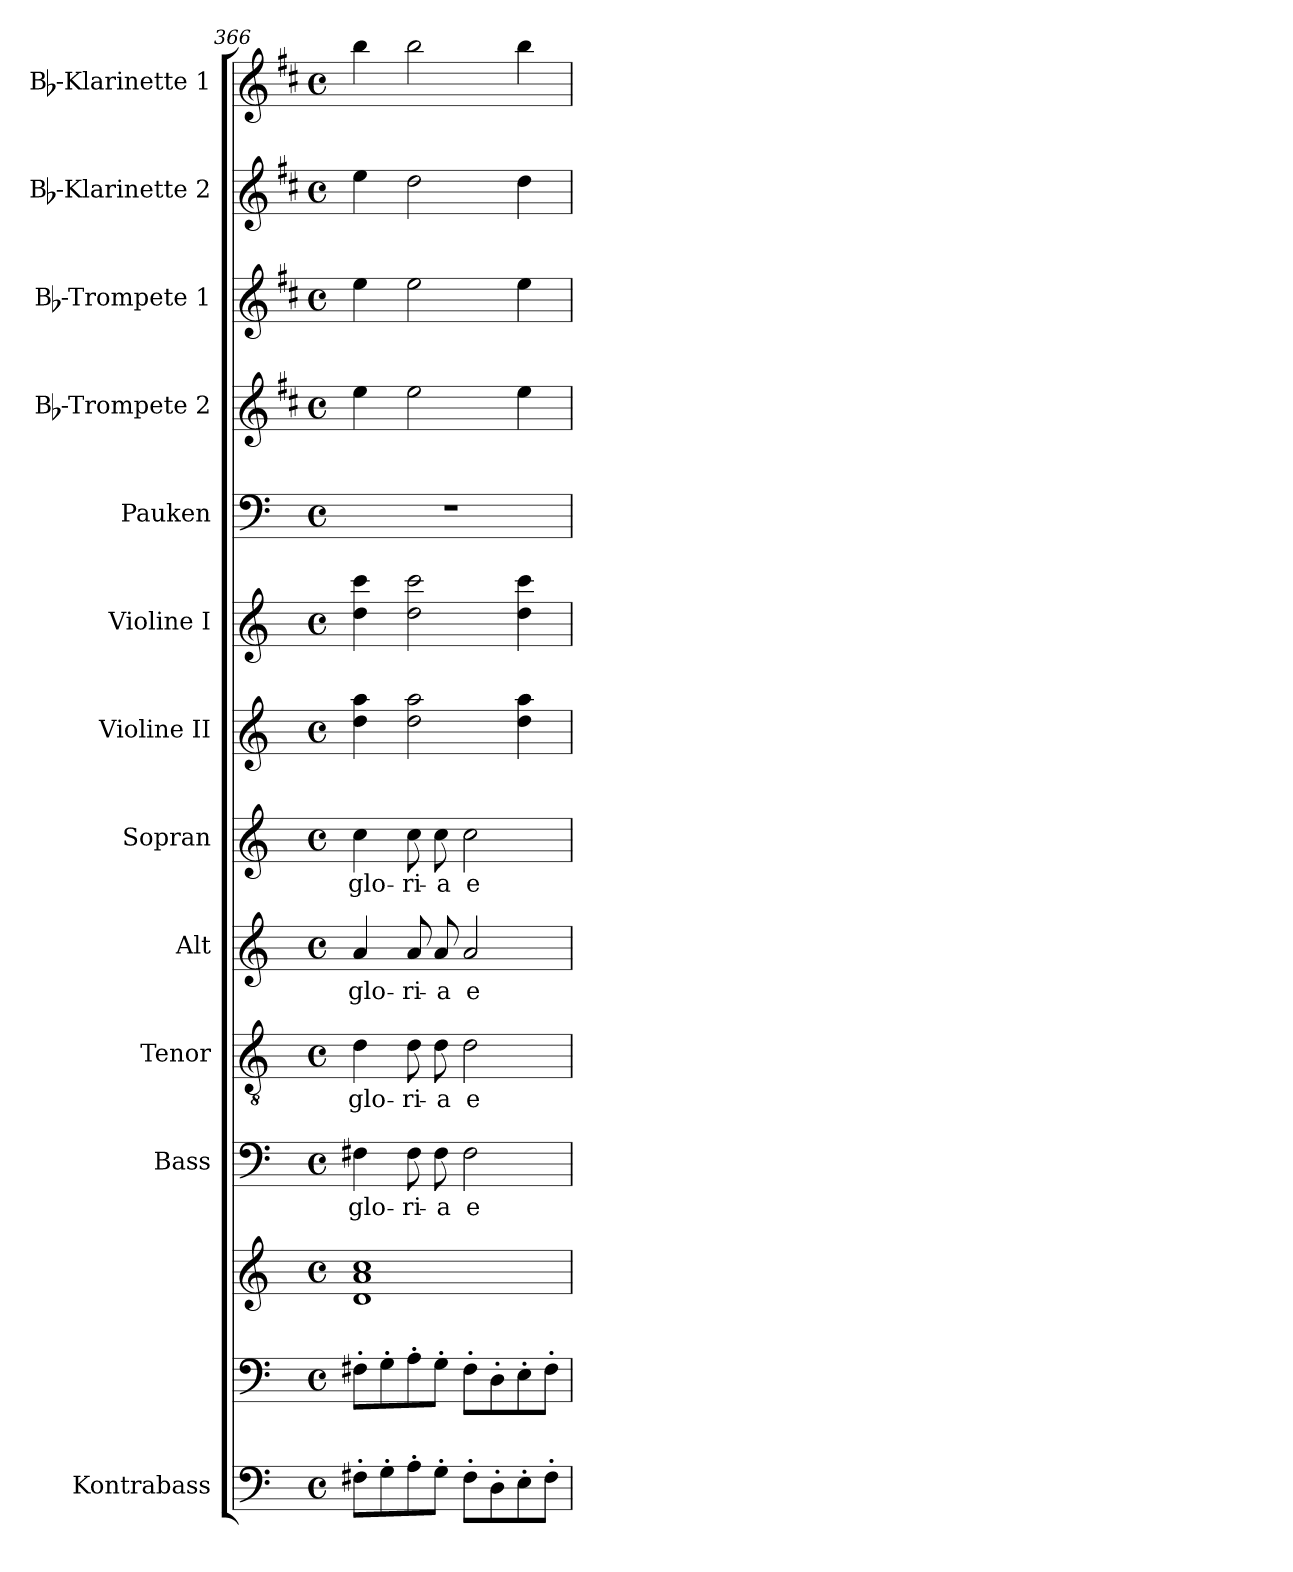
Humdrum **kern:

**kern	**kern	**kern	**kern	**text	**kern	**text	**kern	**text	**kern	**text	**kern	**kern	**kern	**kern	**kern	**kern	**kern
*part13	*part12	*part12	*part11	*part11	*part10	*part10	*part9	*part9	*part8	*part8	*part7	*part6	*part5	*part4	*part3	*part2	*part1
*staff14	*staff13	*staff12	*staff11	*staff11	*staff10	*staff10	*staff9	*staff9	*staff8	*staff8	*staff7	*staff6	*staff5	*staff4	*staff3	*staff2	*staff1
*I"Kontrabass	*	*	*I"Bass	*	*I"Tenor	*	*I"Alt	*	*I"Sopran	*	*I"Violine II	*I"Violine I	*I"Pauken	*I"Bb-Trompete 2	*I"Bb-Trompete 1	*I"Bb-Klarinette 2	*I"Bb-Klarinette 1
*I'Kb.	*	*	*I'B.	*	*I'T.	*	*I'A.	*	*I'S.	*	*I'Vl. II	*I'Vl. I	*I'Pk.	*I'Bb Trp. 2	*I'Bb Trp. 1	*I'Bb Kl. 2	*I'Bb Kl. 1
*clefF4	*clefF4	*clefG2	*clefF4	*	*clefGv2	*	*clefG2	*	*clefG2	*	*clefG2	*clefG2	*clefF4	*clefG2	*clefG2	*clefG2	*clefG2
*ITrd7c12	*	*	*	*	*	*	*	*	*	*	*	*	*	*ITrd1c2	*ITrd1c2	*ITrd1c2	*ITrd1c2
*k[]	*k[]	*k[]	*k[]	*	*k[]	*	*k[]	*	*k[]	*	*k[]	*k[]	*k[]	*k[]	*k[]	*k[]	*k[]
*C:	*C:	*C:	*C:	*	*C:	*	*C:	*	*C:	*	*C:	*C:	*C:	*C:	*C:	*C:	*C:
*M4/4	*M4/4	*M4/4	*M4/4	*	*M4/4	*	*M4/4	*	*M4/4	*	*M4/4	*M4/4	*M4/4	*M4/4	*M4/4	*M4/4	*M4/4
*met(c)	*met(c)	*met(c)	*met(c)	*	*met(c)	*	*met(c)	*	*met(c)	*	*met(c)	*met(c)	*met(c)	*met(c)	*met(c)	*met(c)	*met(c)
=366	=366	=366	=366	=366	=366	=366	=366	=366	=366	=366	=366	=366	=366	=366	=366	=366	=366
!	!	!	!	!LO:LY:b	!	!LO:LY:b	!	!LO:LY:b	!	!LO:LY:b	!	!	!	!	!	!	!
8FF#X'>\L	8F#X'>\L	1d 1a 1cc	4F#X\	glo-	4d\	glo-	4a/	glo-	4cc\	glo-	4dd\ 4aa\	4dd\ 4ccc\	1r	4dd\	4dd\	4dd\	4aa\
8GG'>\	8G'>\	.	.	.	.	.	.	.	.	.	.	.	.	.	.	.	.
!	!	!	!	!LO:LY:b	!	!LO:LY:b	!	!LO:LY:b	!	!LO:LY:b	!	!	!	!	!	!	!
8AA'>\	8A'>\	.	8F#\	-ri-	8d\	-ri-	8a/	-ri-	8cc\	-ri-	2dd\ 2aa\	2dd\ 2ccc\	.	2dd\	2dd\	2cc\	2aa\
!	!	!	!	!LO:LY:b	!	!LO:LY:b	!	!LO:LY:b	!	!LO:LY:b	!	!	!	!	!	!	!
8GG'>\J	8G'>\J	.	8F#\	-a	8d\	-a	8a/	-a	8cc\	-a	.	.	.	.	.	.	.
!	!	!	!	!LO:LY:b	!	!LO:LY:b	!	!LO:LY:b	!	!LO:LY:b	!	!	!	!	!	!	!
8FF#'>\L	8F#'>\L	.	2F#\	e-	2d\	e-	2a/	e-	2cc\	e-	.	.	.	.	.	.	.
8DD'>\	8D'>\	.	.	.	.	.	.	.	.	.	.	.	.	.	.	.	.
8EE'>\	8E'>\	.	.	.	.	.	.	.	.	.	4dd\ 4aa\	4dd\ 4ccc\	.	4dd\	4dd\	4cc\	4aa\
8FF#'>\J	8F#'>\J	.	.	.	.	.	.	.	.	.	.	.	.	.	.	.	.
=	=	=	=	=	=	=	=	=	=	=	=	=	=	=	=	=	=
*-	*-	*-	*-	*-	*-	*-	*-	*-	*-	*-	*-	*-	*-	*-	*-	*-	*-
